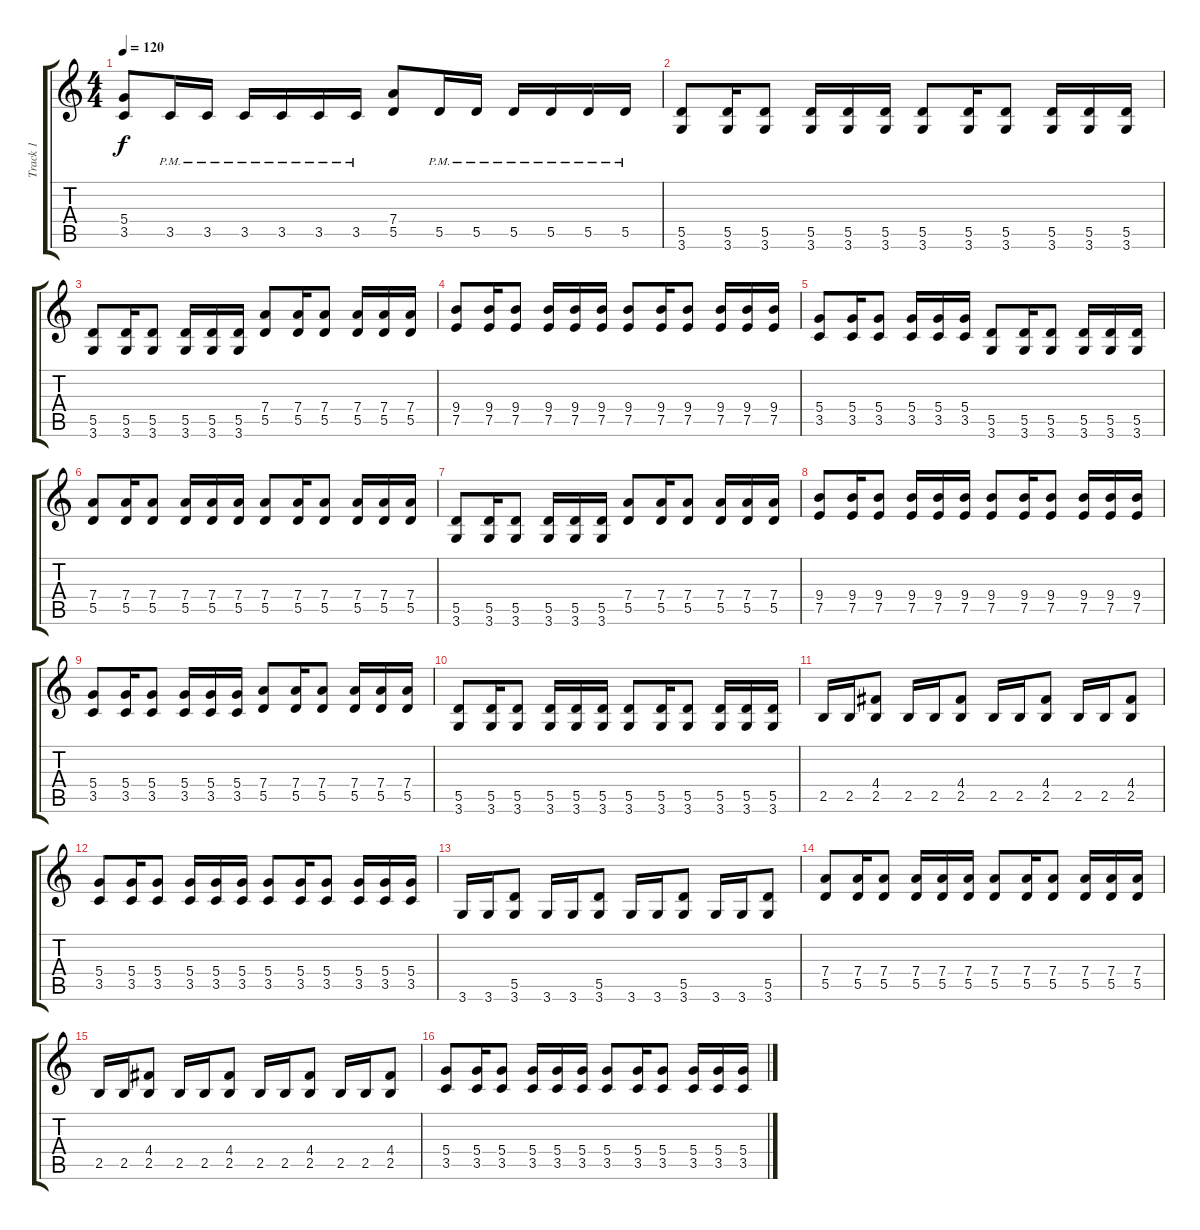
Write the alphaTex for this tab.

\track ("Track 1" "Track 1") {instrument distortionguitar}
\staff {score tabs}
\tuning (E4 B3 G3 D3 A2 E2) {hide}
\ts (4 4)
\tempo 120
\clef g2
\ks c
(5.4 3.5).8{dy f} 3.5{pm}.16 3.5{pm}.16 3.5{pm}.16 3.5{pm}.16 3.5{pm}.16 3.5{pm}.16 (7.4 5.5).8 5.5{pm}.16 5.5{pm}.16 5.5{pm}.16 5.5{pm}.16 5.5{pm}.16 5.5{pm}.16 |
(5.5 3.6).8 (5.5 3.6).16 (5.5 3.6).8 (5.5 3.6).16 (5.5 3.6).16 (5.5 3.6).16 (5.5 3.6).8 (5.5 3.6).16 (5.5 3.6).8 (5.5 3.6).16 (5.5 3.6).16 (5.5 3.6).16 |
(5.5 3.6).8 (5.5 3.6).16 (5.5 3.6).8 (5.5 3.6).16 (5.5 3.6).16 (5.5 3.6).16 (7.4 5.5).8 (7.4 5.5).16 (7.4 5.5).8 (7.4 5.5).16 (7.4 5.5).16 (7.4 5.5).16 |
(9.4 7.5).8 (9.4 7.5).16 (9.4 7.5).8 (9.4 7.5).16 (9.4 7.5).16 (9.4 7.5).16 (9.4 7.5).8 (9.4 7.5).16 (9.4 7.5).8 (9.4 7.5).16 (9.4 7.5).16 (9.4 7.5).16 |
(5.4 3.5).8 (5.4 3.5).16 (5.4 3.5).8 (5.4 3.5).16 (5.4 3.5).16 (5.4 3.5).16 (5.5 3.6).8 (5.5 3.6).16 (5.5 3.6).8 (5.5 3.6).16 (5.5 3.6).16 (5.5 3.6).16 |
(7.4 5.5).8 (7.4 5.5).16 (7.4 5.5).8 (7.4 5.5).16 (7.4 5.5).16 (7.4 5.5).16 (7.4 5.5).8 (7.4 5.5).16 (7.4 5.5).8 (7.4 5.5).16 (7.4 5.5).16 (7.4 5.5).16 |
(5.5 3.6).8 (5.5 3.6).16 (5.5 3.6).8 (5.5 3.6).16 (5.5 3.6).16 (5.5 3.6).16 (7.4 5.5).8 (7.4 5.5).16 (7.4 5.5).8 (7.4 5.5).16 (7.4 5.5).16 (7.4 5.5).16 |
(9.4 7.5).8 (9.4 7.5).16 (9.4 7.5).8 (9.4 7.5).16 (9.4 7.5).16 (9.4 7.5).16 (9.4 7.5).8 (9.4 7.5).16 (9.4 7.5).8 (9.4 7.5).16 (9.4 7.5).16 (9.4 7.5).16 |
(5.4 3.5).8 (5.4 3.5).16 (5.4 3.5).8 (5.4 3.5).16 (5.4 3.5).16 (5.4 3.5).16 (7.4 5.5).8 (7.4 5.5).16 (7.4 5.5).8 (7.4 5.5).16 (7.4 5.5).16 (7.4 5.5).16 |
(5.5 3.6).8 (5.5 3.6).16 (5.5 3.6).8 (5.5 3.6).16 (5.5 3.6).16 (5.5 3.6).16 (5.5 3.6).8 (5.5 3.6).16 (5.5 3.6).8 (5.5 3.6).16 (5.5 3.6).16 (5.5 3.6).16 |
2.5.16 2.5.16 (4.4 2.5).8 2.5.16 2.5.16 (4.4 2.5).8 2.5.16 2.5.16 (4.4 2.5).8 2.5.16 2.5.16 (4.4 2.5).8 |
(5.4 3.5).8 (5.4 3.5).16 (5.4 3.5).8 (5.4 3.5).16 (5.4 3.5).16 (5.4 3.5).16 (5.4 3.5).8 (5.4 3.5).16 (5.4 3.5).8 (5.4 3.5).16 (5.4 3.5).16 (5.4 3.5).16 |
3.6.16 3.6.16 (5.5 3.6).8 3.6.16 3.6.16 (5.5 3.6).8 3.6.16 3.6.16 (5.5 3.6).8 3.6.16 3.6.16 (5.5 3.6).8 |
(7.4 5.5).8 (7.4 5.5).16 (7.4 5.5).8 (7.4 5.5).16 (7.4 5.5).16 (7.4 5.5).16 (7.4 5.5).8 (7.4 5.5).16 (7.4 5.5).8 (7.4 5.5).16 (7.4 5.5).16 (7.4 5.5).16 |
2.5.16 2.5.16 (4.4 2.5).8 2.5.16 2.5.16 (4.4 2.5).8 2.5.16 2.5.16 (4.4 2.5).8 2.5.16 2.5.16 (4.4 2.5).8 |
(5.4 3.5).8 (5.4 3.5).16 (5.4 3.5).8 (5.4 3.5).16 (5.4 3.5).16 (5.4 3.5).16 (5.4 3.5).8 (5.4 3.5).16 (5.4 3.5).8 (5.4 3.5).16 (5.4 3.5).16 (5.4 3.5).16
